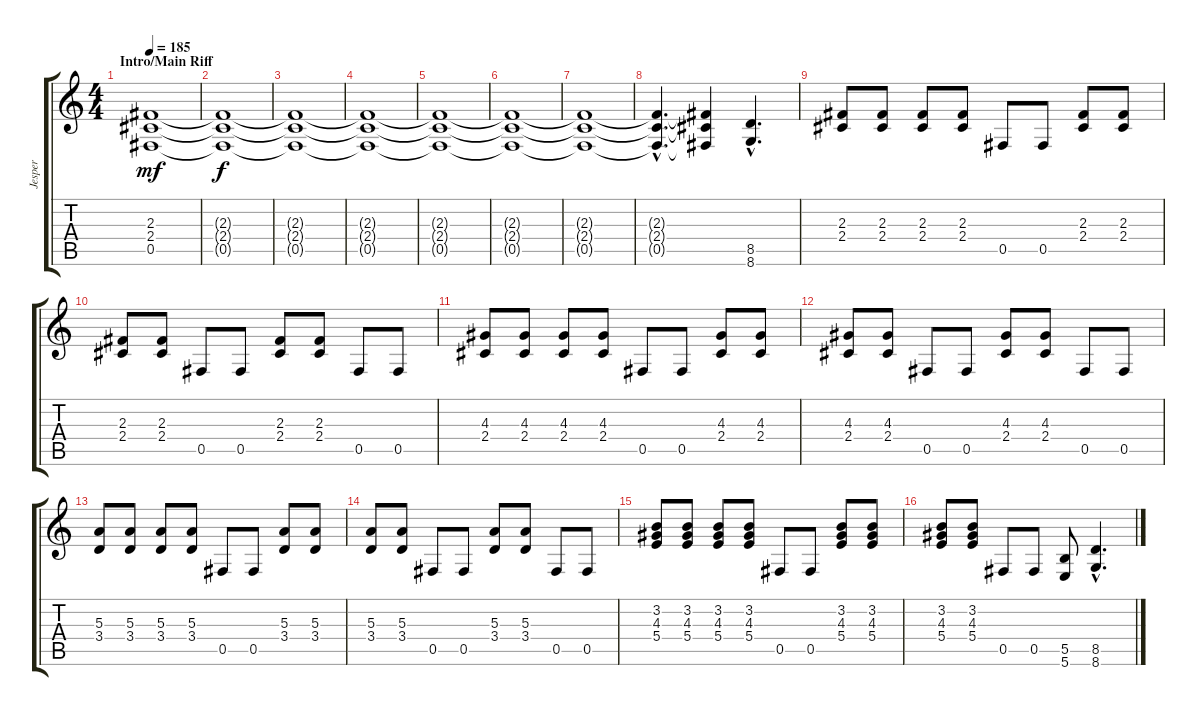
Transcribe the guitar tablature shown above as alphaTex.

\track ("Jesper" "Jesper") {instrument distortionguitar}
\staff {score tabs}
\tuning (Db4 Ab3 E3 B2 Gb2 B1) {hide}
\ts (4 4)
\section ("" "Intro/Main Riff")
\tempo 185
\clef g2
\ks c
(2.3 2.4 0.5).1{dy mf instrument distortionguitar} |
(2.3{t} 2.4{t} 0.5{t}).1{dy f} |
(2.3{t} 2.4{t} 0.5{t}).1 |
(2.3{t} 2.4{t} 0.5{t}).1 |
(2.3{t} 2.4{t} 0.5{t}).1 |
(2.3{t} 2.4{t} 0.5{t}).1 |
(2.3{t} 2.4{t} 0.5{t}).1 |
(2.3{hac t} 2.4{hac t} 0.5{hac t}).4{d} (2.3{t} 2.4{t} 0.5{t}).4 (8.5{hac} 8.6{hac}).4{d} |
(2.3 2.4).8{instrument distortionguitar} (2.3 2.4).8 (2.3 2.4).8 (2.3 2.4).8 0.5.8 0.5.8 (2.3 2.4).8 (2.3 2.4).8 |
(2.3 2.4).8 (2.3 2.4).8 0.5.8 0.5.8 (2.3 2.4).8 (2.3 2.4).8 0.5.8 0.5.8 |
(4.3 2.4).8 (4.3 2.4).8 (4.3 2.4).8 (4.3 2.4).8 0.5.8 0.5.8 (4.3 2.4).8 (4.3 2.4).8 |
(4.3 2.4).8 (4.3 2.4).8 0.5.8 0.5.8 (4.3 2.4).8 (4.3 2.4).8 0.5.8 0.5.8 |
(5.3 3.4).8 (5.3 3.4).8 (5.3 3.4).8 (5.3 3.4).8 0.5.8 0.5.8 (5.3 3.4).8 (5.3 3.4).8 |
(5.3 3.4).8 (5.3 3.4).8 0.5.8 0.5.8 (5.3 3.4).8 (5.3 3.4).8 0.5.8 0.5.8 |
(3.2 4.3 5.4).8 (3.2 4.3 5.4).8 (3.2 4.3 5.4).8 (3.2 4.3 5.4).8 0.5.8 0.5.8 (3.2 4.3 5.4).8 (3.2 4.3 5.4).8 |
(3.2 4.3 5.4).8 (3.2 4.3 5.4).8 0.5.8 0.5.8 (5.5 5.6).8 (8.5{hac} 8.6{hac}).4{d}
